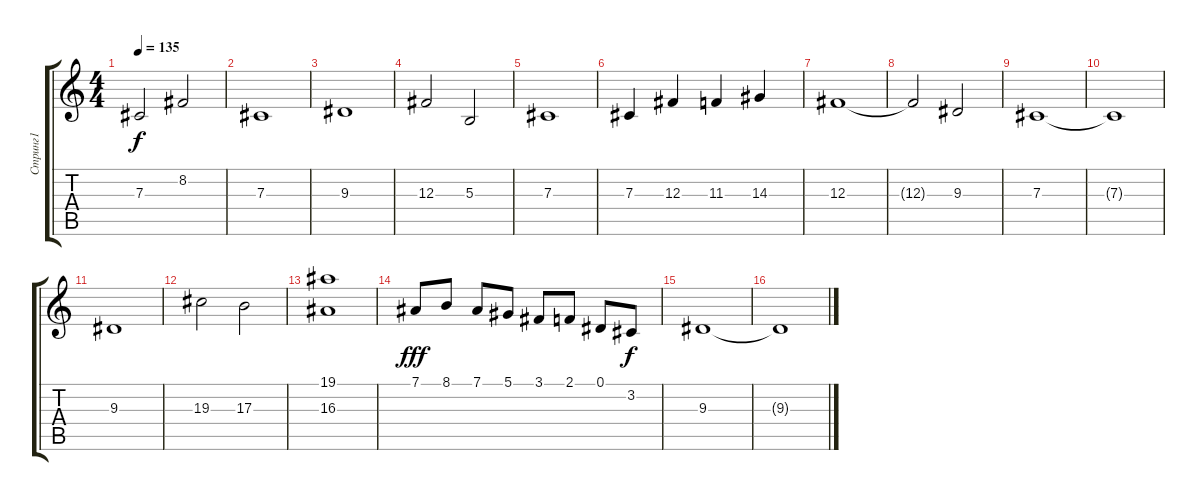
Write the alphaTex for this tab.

\track ("Стринг1" "Стринг1") {instrument stringensemble2}
\staff {score tabs}
\tuning (Eb4 Bb3 Gb3 Db3 Ab2 Eb2) {hide}
\ts (4 4)
\tempo 135
\clef g2
\ks c
7.3.2{dy f} 8.2.2 |
7.3.1 |
9.3.1 |
12.3.2 5.3.2 |
7.3.1 |
7.3.4 12.3.4 11.3.4 14.3.4 |
12.3.1 |
12.3{t}.2 9.3.2 |
7.3.1 |
7.3{t}.1 |
9.3.1 |
19.3.2 17.3.2 |
(19.1 16.3).1 |
7.1.8{dy fff} 8.1.8 7.1.8 5.1.8 3.1.8 2.1.8 0.1.8 3.2.8{dy f} |
9.3.1 |
9.3{t}.1
